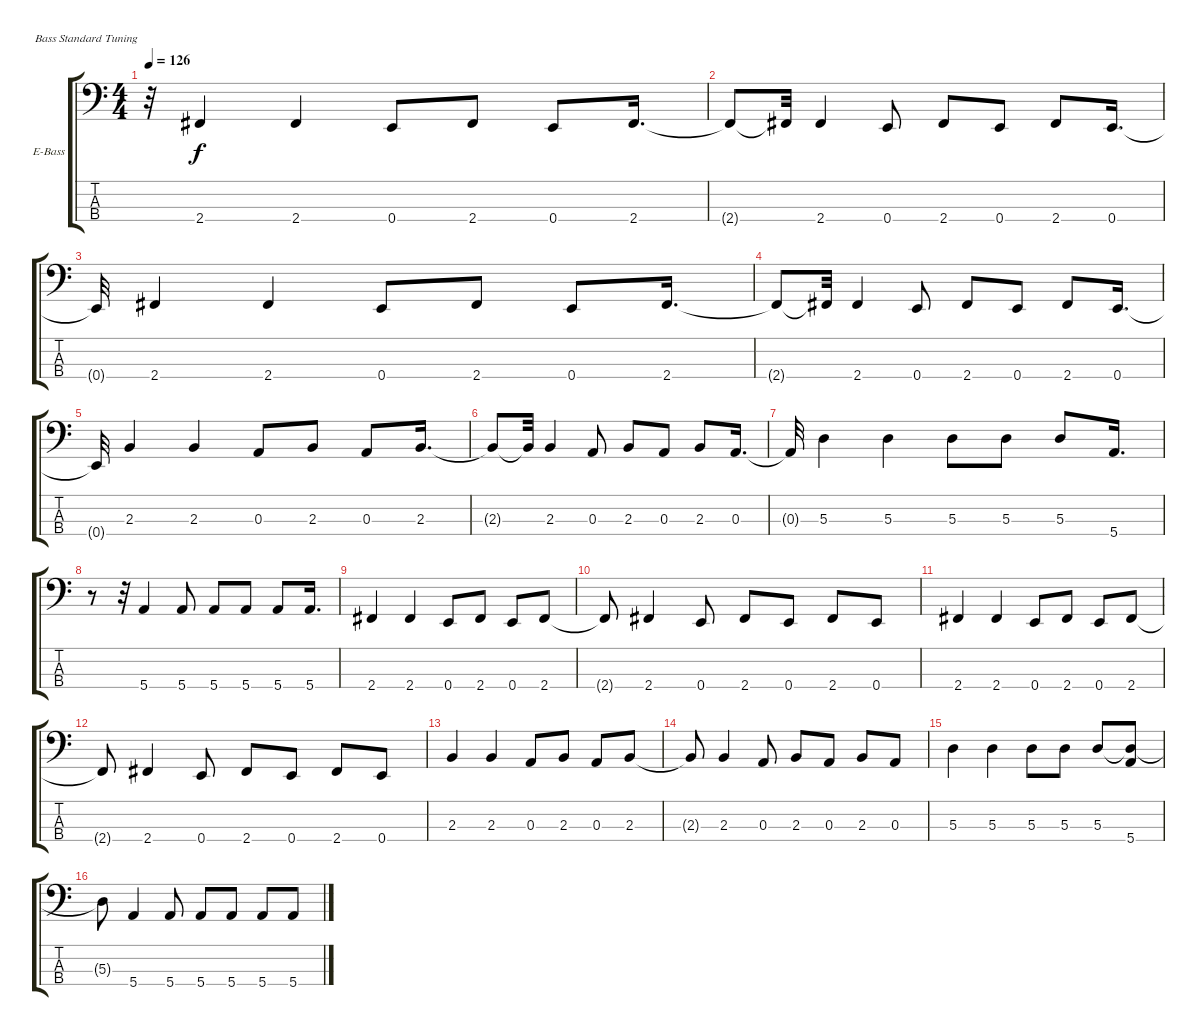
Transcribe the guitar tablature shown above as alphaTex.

\bracketExtendMode groupsimilarinstruments
\firstSystemTrackNameOrientation horizontal
\otherSystemsTrackNameOrientation horizontal
\track ("Basso" "E-Bass") {instrument electricbassfinger}
\staff {score tabs}
\tuning (G2 D2 A1 E1)
\ts (4 4)
\tempo 126
\clef f4
\ks c
r.32{dy f} 2.4.4 2.4.4 0.4.8 2.4.8 0.4.8 2.4.16{d} |
2.4{t}.8 2.4{t}.32 2.4.4 0.4.8 2.4.8 0.4.8 2.4.8 0.4.16{d} |
0.4{t}.32 2.4.4 2.4.4 0.4.8 2.4.8 0.4.8 2.4.16{d} |
2.4{t}.8 2.4{t}.32 2.4.4 0.4.8 2.4.8 0.4.8 2.4.8 0.4.16{d} |
0.4{t}.32 2.3.4 2.3.4 0.3.8 2.3.8 0.3.8 2.3.16{d} |
2.3{t}.8 2.3{t}.32 2.3.4 0.3.8 2.3.8 0.3.8 2.3.8 0.3.16{d} |
0.3{t}.32 5.3.4 5.3.4 5.3.8 5.3.8 5.3.8 5.4.16{d} |
r.8 r.32 5.4.4 5.4.8 5.4.8 5.4.8 5.4.8 5.4.16{d} |
2.4.4 2.4.4 0.4.8 2.4.8 0.4.8 2.4.8 |
2.4{t}.8 2.4.4 0.4.8 2.4.8 0.4.8 2.4.8 0.4.8 |
2.4.4 2.4.4 0.4.8 2.4.8 0.4.8 2.4.8 |
2.4{t}.8 2.4.4 0.4.8 2.4.8 0.4.8 2.4.8 0.4.8 |
2.3.4 2.3.4 0.3.8 2.3.8 0.3.8 2.3.8 |
2.3{t}.8 2.3.4 0.3.8 2.3.8 0.3.8 2.3.8 0.3.8 |
5.3.4 5.3.4 5.3.8 5.3.8 5.3.8 (5.4 5.3{t}).8 |
5.3{t}.8 5.4.4 5.4.8 5.4.8 5.4.8 5.4.8 5.4.8
